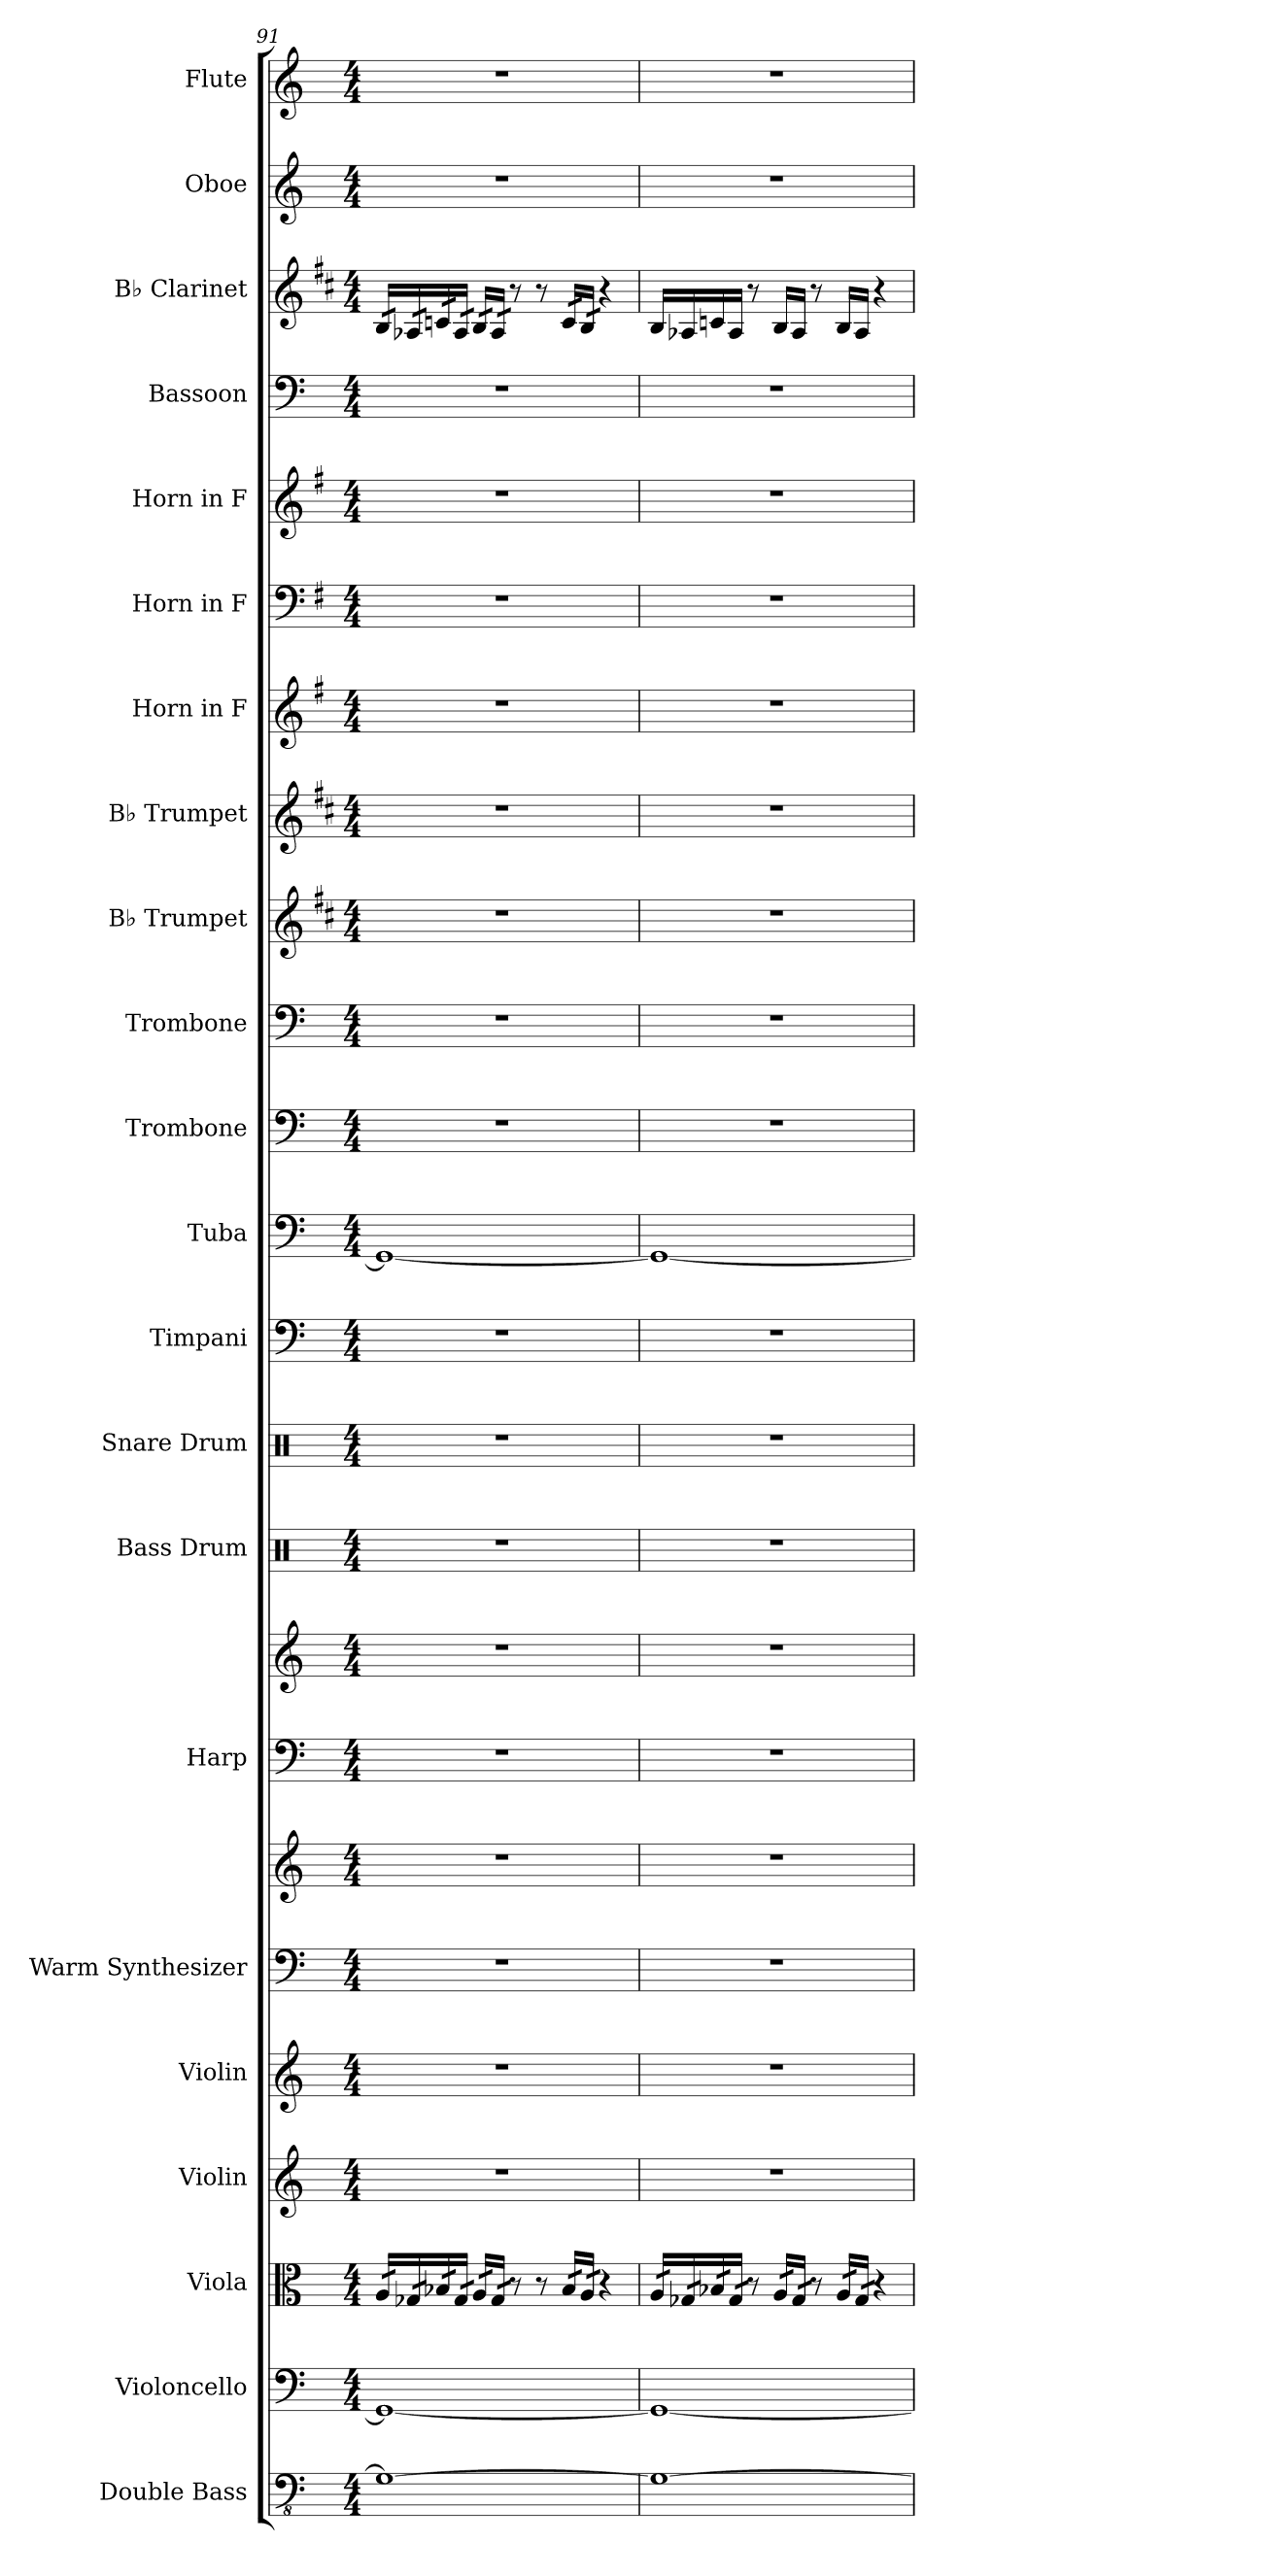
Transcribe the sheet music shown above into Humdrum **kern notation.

**kern	**kern	**kern	**kern	**kern	**kern	**kern	**kern	**kern	**kern	**kern	**kern	**kern	**kern	**kern	**kern	**kern	**kern	**kern	**kern	**kern	**kern	**kern	**kern
*part22	*part21	*part20	*part19	*part18	*part17	*part17	*part16	*part16	*part15	*part14	*part13	*part12	*part11	*part10	*part9	*part8	*part7	*part6	*part5	*part4	*part3	*part2	*part1
*staff24	*staff23	*staff22	*staff21	*staff20	*staff19	*staff18	*staff17	*staff16	*staff15	*staff14	*staff13	*staff12	*staff11	*staff10	*staff9	*staff8	*staff7	*staff6	*staff5	*staff4	*staff3	*staff2	*staff1
*I"Double Bass	*I"Violoncello	*I"Viola	*I"Violin	*I"Violin	*I"Warm Synthesizer	*	*I"Harp	*	*I"Bass Drum	*I"Snare Drum	*I"Timpani	*I"Tuba	*I"Trombone	*I"Trombone	*I"B♭ Trumpet	*I"B♭ Trumpet	*I"Horn in F	*I"Horn in F	*I"Horn in F	*I"Bassoon	*I"B♭ Clarinet	*I"Oboe	*I"Flute
*I'Db.	*I'Vc.	*I'Vla.	*I'Vln.	*I'Vln.	*I'Synth.	*	*I'Hrp.	*	*I'B. Dr.	*I'Sn. Dr.	*I'Timp.	*I'Tba.	*I'Tbn.	*I'Tbn.	*I'B♭ Tpt.	*I'B♭ Tpt.	*	*	*	*I'Bsn.	*I'B♭ Cl.	*I'Ob.	*I'Fl.
*clefFv4	*clefF4	*clefC3	*clefG2	*clefG2	*clefF4	*clefG2	*clefF4	*clefG2	*clefX	*clefX	*clefF4	*clefF4	*clefF4	*clefF4	*clefG2	*clefG2	*clefG2	*clefF4	*clefG2	*clefF4	*clefG2	*clefG2	*clefG2
*ITrd7c12	*	*	*	*	*	*	*	*	*	*	*	*	*	*	*ITrd1c2	*ITrd1c2	*ITrd4c7	*ITrd4c7	*ITrd4c7	*	*ITrd1c2	*	*
*k[]	*k[]	*k[]	*k[]	*k[]	*k[]	*k[]	*k[]	*k[]	*k[]	*k[]	*k[]	*k[]	*k[]	*k[]	*k[]	*k[]	*k[]	*k[]	*k[]	*k[]	*k[]	*k[]	*k[]
*M4/4	*M4/4	*M4/4	*M4/4	*M4/4	*M4/4	*M4/4	*M4/4	*M4/4	*M4/4	*M4/4	*M4/4	*M4/4	*M4/4	*M4/4	*M4/4	*M4/4	*M4/4	*M4/4	*M4/4	*M4/4	*M4/4	*M4/4	*M4/4
=91	=91	=91	=91	=91	=91	=91	=91	=91	=91	=91	=91	=91	=91	=91	=91	=91	=91	=91	=91	=91	=91	=91	=91
*	*	*tremolo	*	*	*	*	*	*	*	*	*	*	*	*	*	*	*	*	*	*	*	*	*
*	*	*	*	*	*	*	*	*	*	*	*	*	*	*	*	*	*	*	*	*	*tremolo	*	*
1GGG_	1GG_	32A/LLL	1r	1r	1r	1r	1r	1r	1r	1r	1r	1GG_	1r	1r	1r	1r	1r	1r	1r	1r	32A/LLL	1r	1r
.	.	32A/	.	.	.	.	.	.	.	.	.	.	.	.	.	.	.	.	.	.	32A/	.	.
.	.	32G-X/	.	.	.	.	.	.	.	.	.	.	.	.	.	.	.	.	.	.	32G-X/	.	.
.	.	32G-X/	.	.	.	.	.	.	.	.	.	.	.	.	.	.	.	.	.	.	32G-X/	.	.
.	.	32B-X/	.	.	.	.	.	.	.	.	.	.	.	.	.	.	.	.	.	.	32B-X/	.	.
.	.	32B-X/	.	.	.	.	.	.	.	.	.	.	.	.	.	.	.	.	.	.	32B-X/	.	.
.	.	32G-/	.	.	.	.	.	.	.	.	.	.	.	.	.	.	.	.	.	.	32G-/	.	.
.	.	32G-/JJJ	.	.	.	.	.	.	.	.	.	.	.	.	.	.	.	.	.	.	32G-/JJJ	.	.
.	.	32A/LLL	.	.	.	.	.	.	.	.	.	.	.	.	.	.	.	.	.	.	32A/LLL	.	.
.	.	32A/	.	.	.	.	.	.	.	.	.	.	.	.	.	.	.	.	.	.	32A/	.	.
.	.	32G-/	.	.	.	.	.	.	.	.	.	.	.	.	.	.	.	.	.	.	32G-/	.	.
.	.	32G-/JJJ	.	.	.	.	.	.	.	.	.	.	.	.	.	.	.	.	.	.	32G-/JJJ	.	.
.	.	8r	.	.	.	.	.	.	.	.	.	.	.	.	.	.	.	.	.	.	8r	.	.
.	.	8r	.	.	.	.	.	.	.	.	.	.	.	.	.	.	.	.	.	.	8r	.	.
.	.	32B-/LLL	.	.	.	.	.	.	.	.	.	.	.	.	.	.	.	.	.	.	32B-/LLL	.	.
.	.	32B-/	.	.	.	.	.	.	.	.	.	.	.	.	.	.	.	.	.	.	32B-/	.	.
.	.	32A/	.	.	.	.	.	.	.	.	.	.	.	.	.	.	.	.	.	.	32A/	.	.
.	.	32A/JJJ	.	.	.	.	.	.	.	.	.	.	.	.	.	.	.	.	.	.	32A/JJJ	.	.
*	*	*	*	*	*	*	*	*	*	*	*	*	*	*	*	*	*	*	*	*	*Xtremolo	*	*
.	.	4r	.	.	.	.	.	.	.	.	.	.	.	.	.	.	.	.	.	.	4r	.	.
=92	=92	=92	=92	=92	=92	=92	=92	=92	=92	=92	=92	=92	=92	=92	=92	=92	=92	=92	=92	=92	=92	=92	=92
1GGG_	1GG_	32A/LLL	1r	1r	1r	1r	1r	1r	1r	1r	1r	1GG_	1r	1r	1r	1r	1r	1r	1r	1r	16A/LL	1r	1r
.	.	32A/	.	.	.	.	.	.	.	.	.	.	.	.	.	.	.	.	.	.	.	.	.
.	.	32G-X/	.	.	.	.	.	.	.	.	.	.	.	.	.	.	.	.	.	.	16G-X/	.	.
.	.	32G-X/	.	.	.	.	.	.	.	.	.	.	.	.	.	.	.	.	.	.	.	.	.
.	.	32B-X/	.	.	.	.	.	.	.	.	.	.	.	.	.	.	.	.	.	.	16B-X/	.	.
.	.	32B-X/	.	.	.	.	.	.	.	.	.	.	.	.	.	.	.	.	.	.	.	.	.
.	.	32G-/	.	.	.	.	.	.	.	.	.	.	.	.	.	.	.	.	.	.	16G-/JJ	.	.
.	.	32G-/JJJ	.	.	.	.	.	.	.	.	.	.	.	.	.	.	.	.	.	.	.	.	.
.	.	8r	.	.	.	.	.	.	.	.	.	.	.	.	.	.	.	.	.	.	8r	.	.
.	.	32A/LLL	.	.	.	.	.	.	.	.	.	.	.	.	.	.	.	.	.	.	16A/LL	.	.
.	.	32A/	.	.	.	.	.	.	.	.	.	.	.	.	.	.	.	.	.	.	.	.	.
.	.	32G-/	.	.	.	.	.	.	.	.	.	.	.	.	.	.	.	.	.	.	16G-/JJ	.	.
.	.	32G-/JJJ	.	.	.	.	.	.	.	.	.	.	.	.	.	.	.	.	.	.	.	.	.
.	.	8r	.	.	.	.	.	.	.	.	.	.	.	.	.	.	.	.	.	.	8r	.	.
.	.	32A/LLL	.	.	.	.	.	.	.	.	.	.	.	.	.	.	.	.	.	.	16A/LL	.	.
.	.	32A/	.	.	.	.	.	.	.	.	.	.	.	.	.	.	.	.	.	.	.	.	.
.	.	32G-/	.	.	.	.	.	.	.	.	.	.	.	.	.	.	.	.	.	.	16G-/JJ	.	.
.	.	32G-/JJJ	.	.	.	.	.	.	.	.	.	.	.	.	.	.	.	.	.	.	.	.	.
*	*	*Xtremolo	*	*	*	*	*	*	*	*	*	*	*	*	*	*	*	*	*	*	*	*	*
.	.	4r	.	.	.	.	.	.	.	.	.	.	.	.	.	.	.	.	.	.	4r	.	.
=	=	=	=	=	=	=	=	=	=	=	=	=	=	=	=	=	=	=	=	=	=	=	=
*-	*-	*-	*-	*-	*-	*-	*-	*-	*-	*-	*-	*-	*-	*-	*-	*-	*-	*-	*-	*-	*-	*-	*-
